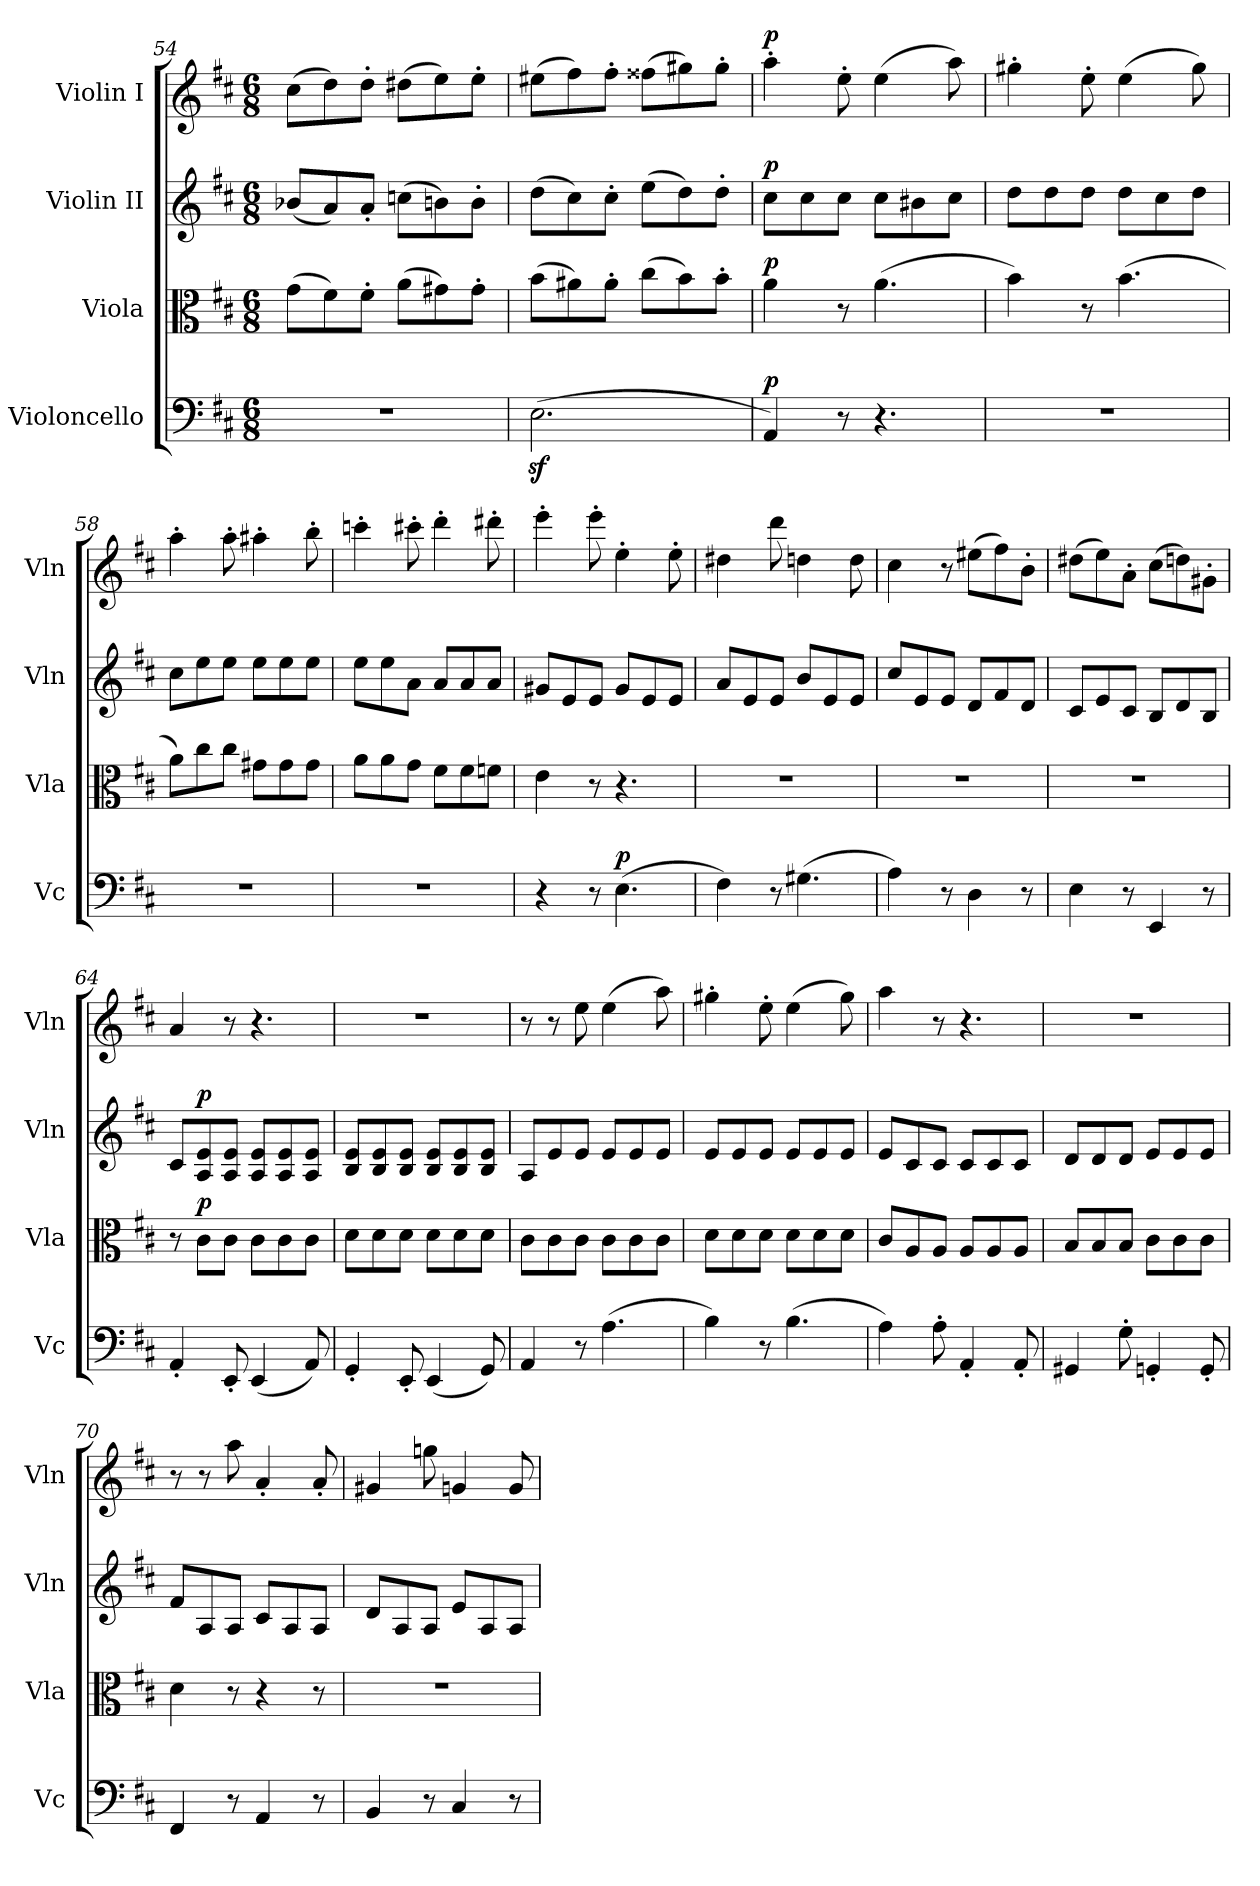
**kern	**dynam	**kern	**dynam	**kern	**dynam	**kern	**dynam
*part4	*part4	*part3	*part3	*part2	*part2	*part1	*part1
*staff4	*staff4	*staff3	*staff3	*staff2	*staff2	*staff1	*staff1
*I"Violoncello	*	*I"Viola	*	*I"Violin II	*	*I"Violin I	*
*I'Vc	*	*I'Vla	*	*I'Vln	*	*I'Vln	*
*clefF4	*	*clefC3	*	*clefG2	*	*clefG2	*
*k[f#c#]	*	*k[f#c#]	*	*k[f#c#]	*	*k[f#c#]	*
*M6/8	*	*M6/8	*	*M6/8	*	*M6/8	*
=54	=54	=54	=54	=54	=54	=54	=54
2.r	.	(8gL	.	(8b-XL	.	(8cc#L	.
.	.	8f#)	.	8a)	.	8dd)	.
.	.	8f#'J	.	8a'J	.	8dd'J	.
.	.	(8aL	.	(8ccnL	.	(8dd#XL	.
.	.	8g#X)	.	8bn)	.	8ee)	.
.	.	8g#'J	.	8b'J	.	8ee'J	.
=55	=55	=55	=55	=55	=55	=55	=55
(2.Ez>	.	(8bL	.	(8ddL	.	(8ee#XL	.
.	.	8a#X)	.	8cc#)	.	8ff#)	.
.	.	8a#'J	.	8cc#'J	.	8ff#'J	.
.	.	(8cc#L	.	(8eeL	.	(8ff##XL	.
.	.	8b)	.	8dd)	.	8gg#X)	.
.	.	8b'J	.	8dd'J	.	8gg#'J	.
=56	=56	=56	=56	=56	=56	=56	=56
!	!LO:DY:a	!	!LO:DY:a	!	!LO:DY:a	!	!LO:DY:a
4AA)	p	4a	p	8cc#L	p	4aa'	p
.	.	.	.	8cc#	.	.	.
8r	.	8r	.	8cc#J	.	8ee'	.
4.r	.	(4.a	.	8cc#L	.	(4ee	.
.	.	.	.	8b#X	.	.	.
.	.	.	.	8cc#J	.	8aa)	.
=57	=57	=57	=57	=57	=57	=57	=57
2.r	.	4b)	.	8ddL	.	4gg#X'	.
.	.	.	.	8dd	.	.	.
.	.	8r	.	8ddJ	.	8ee'	.
.	.	(4.b	.	8ddL	.	(4ee	.
.	.	.	.	8cc#	.	.	.
.	.	.	.	8ddJ	.	8gg#)	.
=58	=58	=58	=58	=58	=58	=58	=58
2.r	.	8aL)	.	8cc#L	.	4aa'	.
.	.	8cc#	.	8ee	.	.	.
.	.	8cc#J	.	8eeJ	.	8aa'	.
.	.	8g#XL	.	8eeL	.	4aa#X'	.
.	.	8g#	.	8ee	.	.	.
.	.	8g#J	.	8eeJ	.	8bb'	.
=59	=59	=59	=59	=59	=59	=59	=59
2.r	.	8aL	.	8eeL	.	4cccn'	.
.	.	8a	.	8ee	.	.	.
.	.	8gJ	.	8aJ	.	8ccc#X'	.
.	.	8f#L	.	8aL	.	4ddd'	.
.	.	8f#	.	8a	.	.	.
.	.	8fnJ	.	8aJ	.	8ddd#X'	.
=60	=60	=60	=60	=60	=60	=60	=60
4r	.	4e	.	8g#XL	.	4eee'	.
.	.	.	.	8e	.	.	.
8r	.	8r	.	8eJ	.	8eee'	.
!	!LO:DY:a	!	!	!	!	!	!
(4.E	p	4.r	.	8g#L	.	4ee'	.
.	.	.	.	8e	.	.	.
.	.	.	.	8eJ	.	8ee'	.
=61	=61	=61	=61	=61	=61	=61	=61
4F#)	.	2.r	.	8aL	.	4dd#X	.
.	.	.	.	8e	.	.	.
8r	.	.	.	8eJ	.	8ddd	.
(4.G#X	.	.	.	8bL	.	4ddn	.
.	.	.	.	8e	.	.	.
.	.	.	.	8eJ	.	8dd	.
=62	=62	=62	=62	=62	=62	=62	=62
4A)	.	2.r	.	8cc#L	.	4cc#	.
.	.	.	.	8e	.	.	.
8r	.	.	.	8eJ	.	8r	.
4D	.	.	.	8dL	.	(8ee#XL	.
.	.	.	.	8f#	.	8ff#)	.
8r	.	.	.	8dJ	.	8b'J	.
=63	=63	=63	=63	=63	=63	=63	=63
4E	.	2.r	.	8c#L	.	(8dd#XL	.
.	.	.	.	8e	.	8ee)	.
8r	.	.	.	8c#J	.	8a'J	.
4EE	.	.	.	8BL	.	(8cc#L	.
.	.	.	.	8d	.	8ddn)	.
8r	.	.	.	8BJ	.	8g#X'J	.
=64	=64	=64	=64	=64	=64	=64	=64
4AA'	.	8r	.	8c#L	.	4a	.
!	!	!	!LO:DY:a	!	!LO:DY:a	!	!
.	.	8c#L	p	8A 8e	p	.	.
8EE'	.	8c#J	.	8A 8eJ	.	8r	.
(4EE	.	8c#L	.	8A 8eL	.	4.r	.
.	.	8c#	.	8A 8e	.	.	.
8AA)	.	8c#J	.	8A 8eJ	.	.	.
=65	=65	=65	=65	=65	=65	=65	=65
4GG'	.	8dL	.	8B 8eL	.	2.r	.
.	.	8d	.	8B 8e	.	.	.
8EE'	.	8dJ	.	8B 8eJ	.	.	.
(4EE	.	8dL	.	8B 8eL	.	.	.
.	.	8d	.	8B 8e	.	.	.
8GG)	.	8dJ	.	8B 8eJ	.	.	.
=66	=66	=66	=66	=66	=66	=66	=66
4AA	.	8c#L	.	8AL	.	8r	.
.	.	8c#	.	8e	.	8r	.
8r	.	8c#J	.	8eJ	.	8ee	.
(4.A	.	8c#L	.	8eL	.	(4ee	.
.	.	8c#	.	8e	.	.	.
.	.	8c#J	.	8eJ	.	8aa)	.
=67	=67	=67	=67	=67	=67	=67	=67
4B)	.	8dL	.	8eL	.	4gg#X'	.
.	.	8d	.	8e	.	.	.
8r	.	8dJ	.	8eJ	.	8ee'	.
(4.B	.	8dL	.	8eL	.	(4ee	.
.	.	8d	.	8e	.	.	.
.	.	8dJ	.	8eJ	.	8gg#)	.
=68	=68	=68	=68	=68	=68	=68	=68
4A)	.	8c#L	.	8eL	.	4aa	.
.	.	8A	.	8c#	.	.	.
8A'	.	8AJ	.	8c#J	.	8r	.
4AA'	.	8AL	.	8c#L	.	4.r	.
.	.	8A	.	8c#	.	.	.
8AA'	.	8AJ	.	8c#J	.	.	.
=69	=69	=69	=69	=69	=69	=69	=69
4GG#X	.	8BL	.	8dL	.	2.r	.
.	.	8B	.	8d	.	.	.
8G'	.	8BJ	.	8dJ	.	.	.
4GGn'	.	8c#L	.	8eL	.	.	.
.	.	8c#	.	8e	.	.	.
8GG'	.	8c#J	.	8eJ	.	.	.
=70	=70	=70	=70	=70	=70	=70	=70
4FF#	.	4d	.	8f#L	.	8r	.
.	.	.	.	8A	.	8r	.
8r	.	8r	.	8AJ	.	8aa	.
4AA	.	4r	.	8c#L	.	4a'	.
.	.	.	.	8A	.	.	.
8r	.	8r	.	8AJ	.	8a'	.
=71	=71	=71	=71	=71	=71	=71	=71
4BB	.	2.r	.	8dL	.	4g#X	.
.	.	.	.	8A	.	.	.
8r	.	.	.	8AJ	.	8ggn	.
4C#	.	.	.	8eL	.	4gn	.
.	.	.	.	8A	.	.	.
8r	.	.	.	8AJ	.	8g	.
=	=	=	=	=	=	=	=
*-	*-	*-	*-	*-	*-	*-	*-
